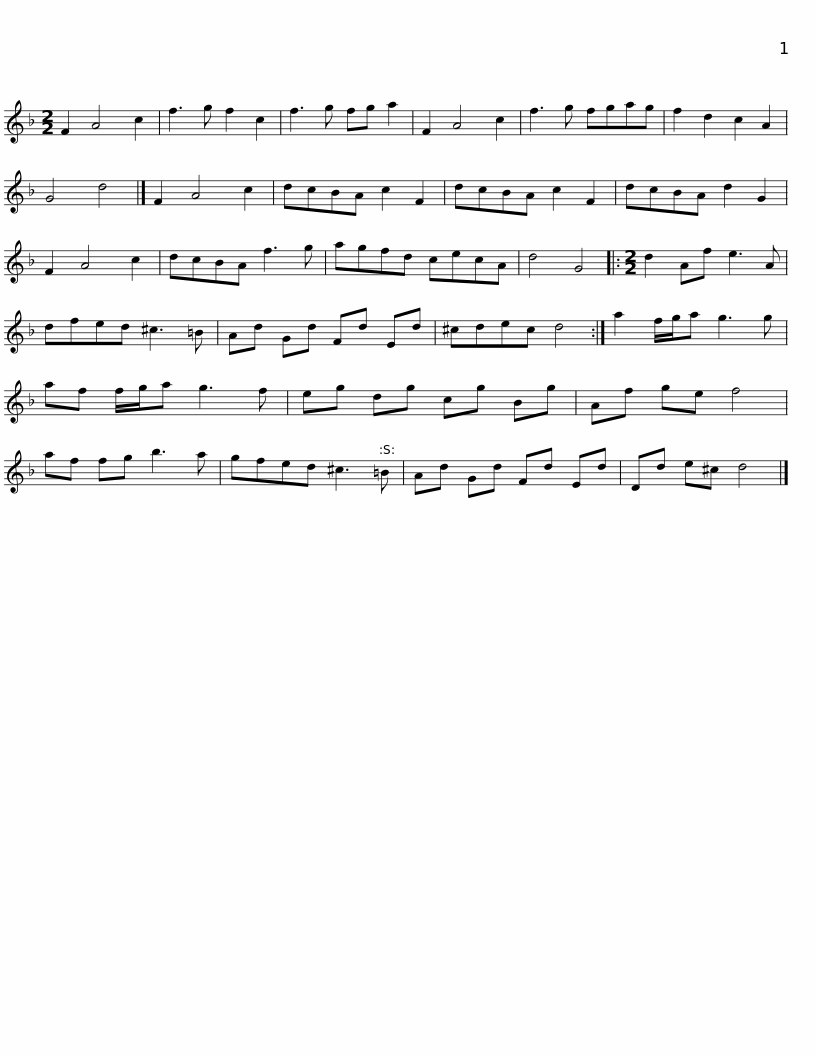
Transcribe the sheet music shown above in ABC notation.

X:1
L:1/8
M:2/2
I:linebreak $
K:F
V:1 treble
V:1
 F2 A4 c2 | f3 g f2 c2 | f3 g fg a2 | F2 A4 c2 | f3 g fgag | %5
 f2 d2 c2 A2 | G4 d4 |] F2 A4 c2 | dcBA c2 F2 |$ dcBA c2 F2 | %10
 dcBA d2 G2 | F2 A4 c2 | dcBA f3 g | agfd cecA | d4 G4 |: %15
[M:2/2] d2 Af e3 A |$ dfed ^c3 =B | Ad Gd Fd Ed | ^cdec d4 :| a2 f/g/a g3 g | %20
 af f/g/a g3 f | eg dg cg Bg |$ Af ge f4 | af fg b3 a | gfed ^c3 =B | %25
 Ad Gd Fd Ed | Dd e^c d4 |] %27
